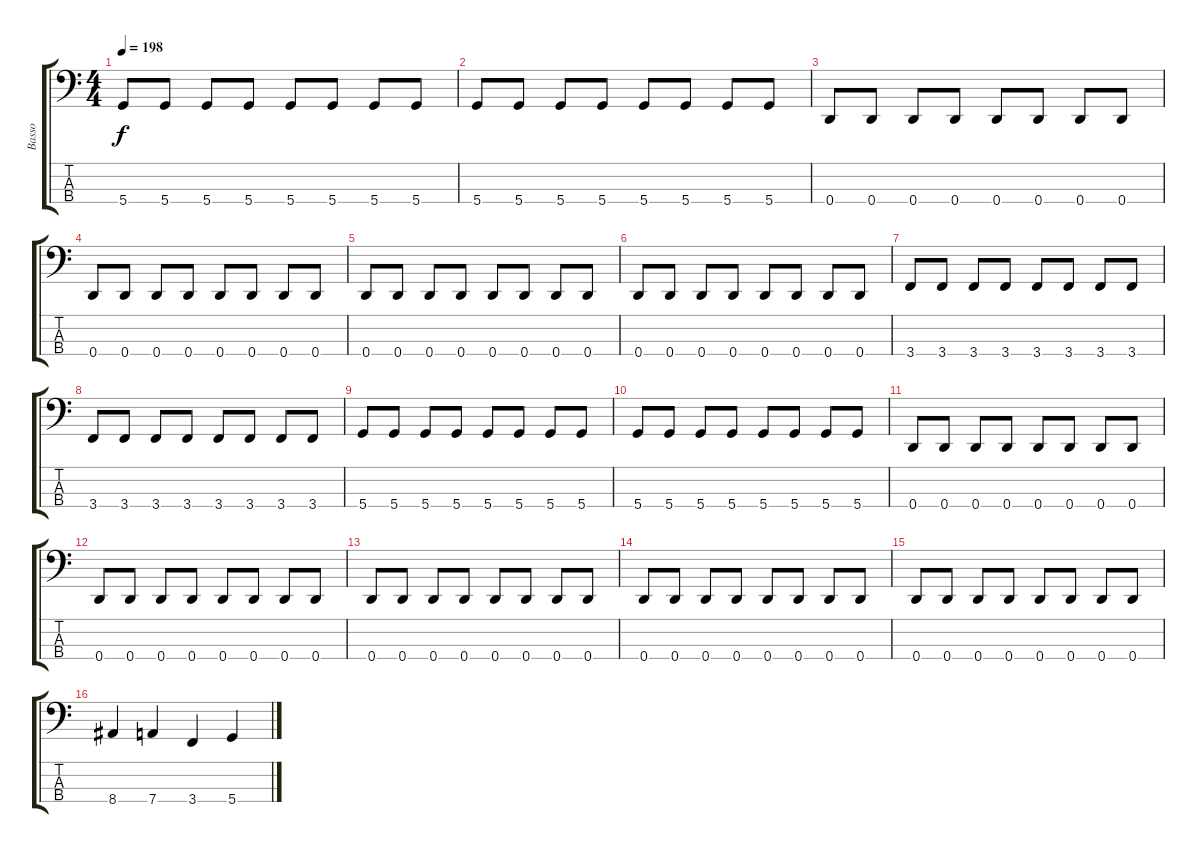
\track ("Basso" "Basso") {instrument electricbasspick}
\staff {score tabs}
\tuning (G2 D2 A1 D1) {hide}
\ts (4 4)
\tempo 198
\clef f4
\ks c
5.4.8{dy f} 5.4.8 5.4.8 5.4.8 5.4.8 5.4.8 5.4.8 5.4.8 |
5.4.8 5.4.8 5.4.8 5.4.8 5.4.8 5.4.8 5.4.8 5.4.8 |
0.4.8 0.4.8 0.4.8 0.4.8 0.4.8 0.4.8 0.4.8 0.4.8 |
0.4.8 0.4.8 0.4.8 0.4.8 0.4.8 0.4.8 0.4.8 0.4.8 |
0.4.8 0.4.8 0.4.8 0.4.8 0.4.8 0.4.8 0.4.8 0.4.8 |
0.4.8 0.4.8 0.4.8 0.4.8 0.4.8 0.4.8 0.4.8 0.4.8 |
3.4.8 3.4.8 3.4.8 3.4.8 3.4.8 3.4.8 3.4.8 3.4.8 |
3.4.8 3.4.8 3.4.8 3.4.8 3.4.8 3.4.8 3.4.8 3.4.8 |
5.4.8 5.4.8 5.4.8 5.4.8 5.4.8 5.4.8 5.4.8 5.4.8 |
5.4.8 5.4.8 5.4.8 5.4.8 5.4.8 5.4.8 5.4.8 5.4.8 |
0.4.8 0.4.8 0.4.8 0.4.8 0.4.8 0.4.8 0.4.8 0.4.8 |
0.4.8 0.4.8 0.4.8 0.4.8 0.4.8 0.4.8 0.4.8 0.4.8 |
0.4.8 0.4.8 0.4.8 0.4.8 0.4.8 0.4.8 0.4.8 0.4.8 |
0.4.8 0.4.8 0.4.8 0.4.8 0.4.8 0.4.8 0.4.8 0.4.8 |
0.4.8 0.4.8 0.4.8 0.4.8 0.4.8 0.4.8 0.4.8 0.4.8 |
8.4.4 7.4.4 3.4.4 5.4.4
